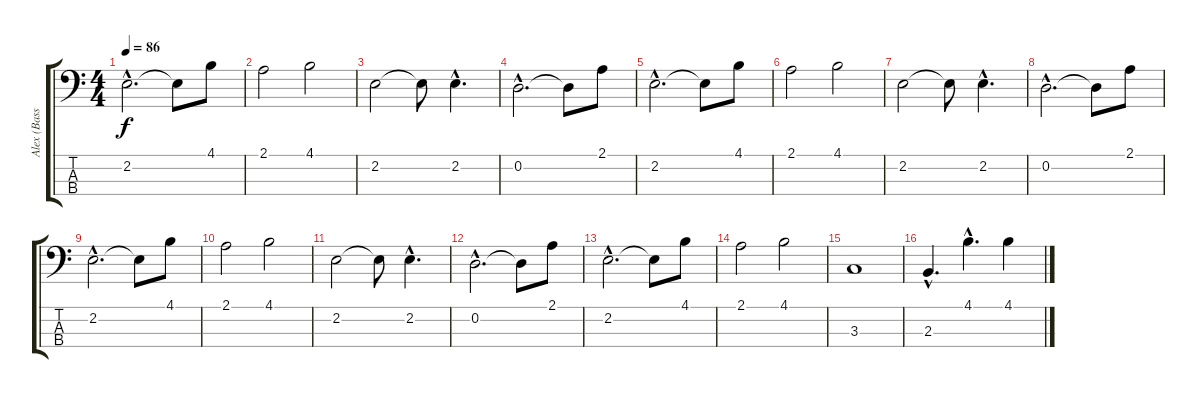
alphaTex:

\track ("Alex (Bass)" "Alex (Bass") {instrument electricbassfinger}
\staff {score tabs}
\tuning (G2 D2 A1 E1) {hide}
\ts (4 4)
\tempo 86
\clef f4
\ks c
2.2{hac}.2{d dy f} 2.2{t}.8 4.1.8 |
2.1.2 4.1.2 |
2.2.2 2.2{t}.8 2.2{hac}.4{d} |
0.2{hac}.2{d} 0.2{t}.8 2.1.8 |
2.2{hac}.2{d} 2.2{t}.8 4.1.8 |
2.1.2 4.1.2 |
2.2.2 2.2{t}.8 2.2{hac}.4{d} |
0.2{hac}.2{d} 0.2{t}.8 2.1.8 |
2.2{hac}.2{d} 2.2{t}.8 4.1.8 |
2.1.2 4.1.2 |
2.2.2 2.2{t}.8 2.2{hac}.4{d} |
0.2{hac}.2{d} 0.2{t}.8 2.1.8 |
2.2{hac}.2{d} 2.2{t}.8 4.1.8 |
2.1.2 4.1.2 |
3.3.1 |
2.3{hac}.4{d} 4.1{hac}.4{d} 4.1.4
